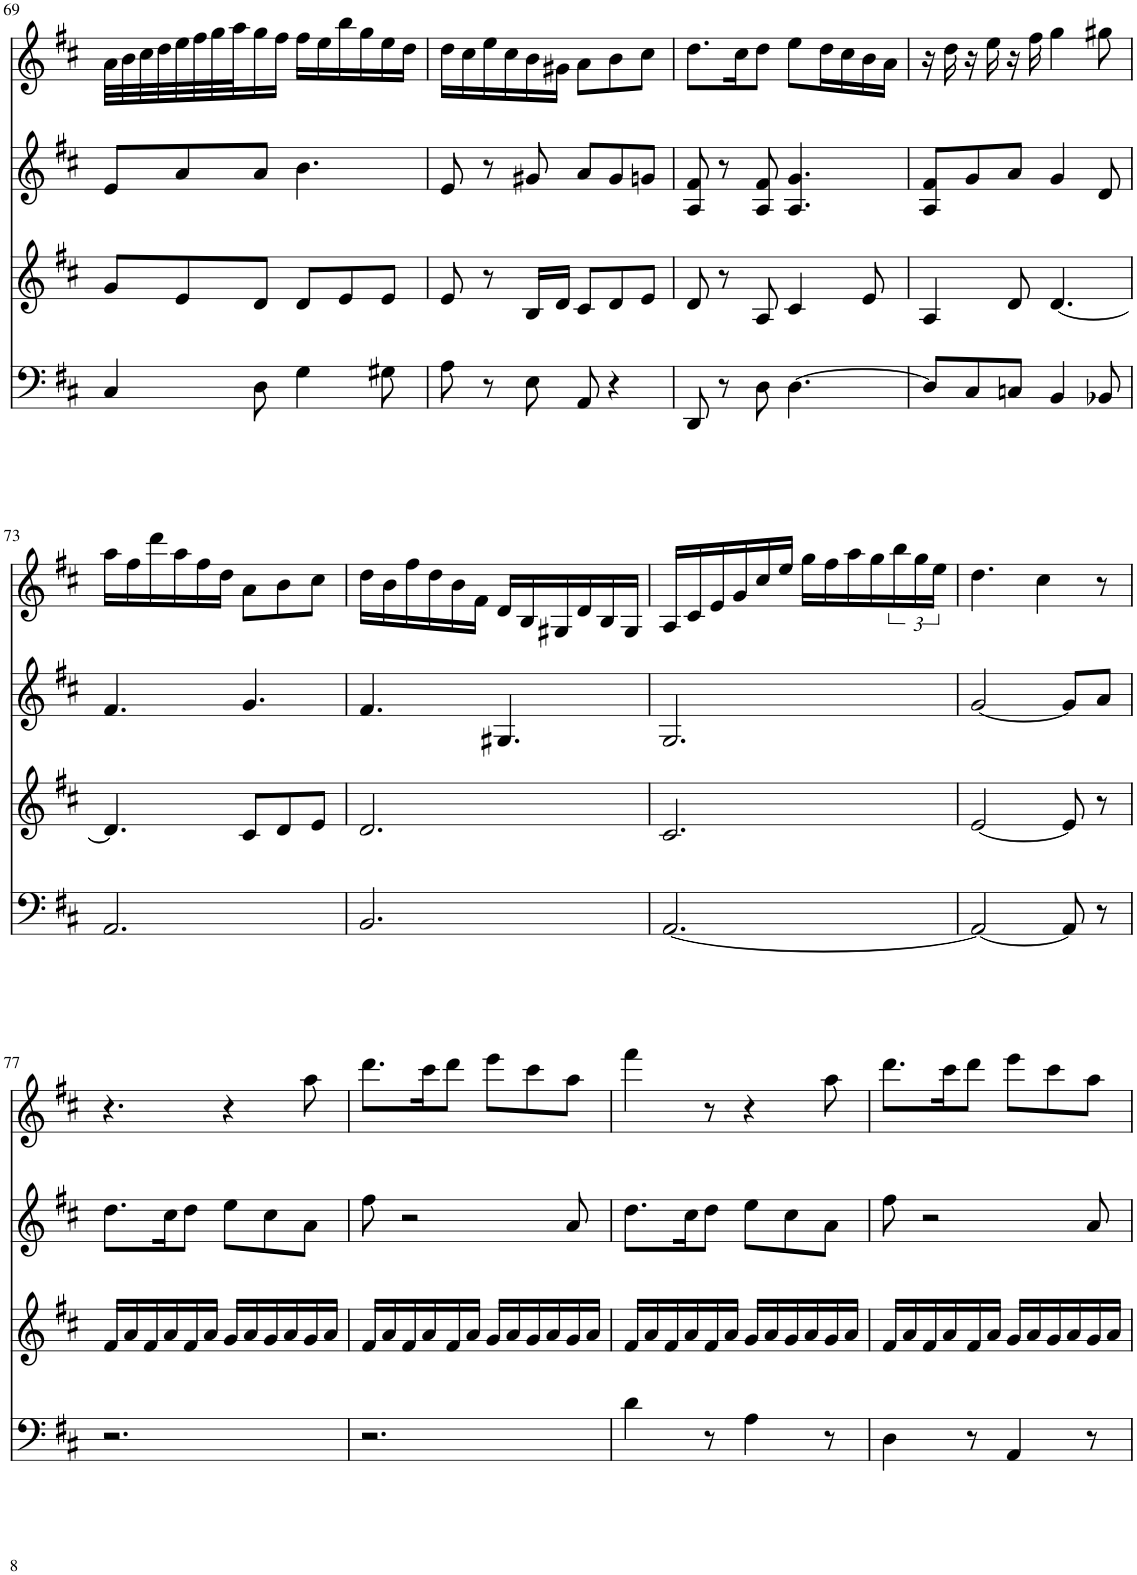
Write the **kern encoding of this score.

**kern	**kern	**kern	**kern
*part4	*part3	*part2	*part1
*staff4	*staff3	*staff2	*staff1
*I"Violoncello	*I"Viola	*I"Violin	*I"Violin
*I'Vc	*I'Vla	*I'Vln	*I'Vln
!!LO:PB:g=z
*clefF4	*clefG2	*clefG2	*clefG2
*k[f#c#]	*k[f#c#]	*k[f#c#]	*k[f#c#]
*M6/8	*M6/8	*M6/8	*M6/8
=69	=69	=69	=69
4C#/	8g/L	8e/L	32a\LLL
.	.	.	32b\
.	.	.	32cc#\
.	.	.	32dd\
.	8e/	8a/	32ee\
.	.	.	32ff#\
.	.	.	32gg\
.	.	.	32aa\J
8D\	8d/J	8a/J	16gg\
.	.	.	16ff#\JJ
4G\	8d/L	4.b\	16ff#\LL
.	.	.	16ee\
.	8e/	.	16bb\
.	.	.	16gg\
8G#X\	8e/J	.	16ee\
.	.	.	16dd\JJ
=70	=70	=70	=70
8A\	8e/	8e/	16dd\LL
.	.	.	16cc#\
8r	8r	8r	16ee\
.	.	.	16cc#\
8E\	16B/LL	8g#X/	16b\
.	16d/JJ	.	16g#X\JJ
8AA/	8c#/L	8a/L	8a\L
4r	8d/	8g#/	8b\
.	8e/J	8gn/J	8cc#\J
=71	=71	=71	=71
8DD/	8d/	8A/ 8f#/	8.dd\L
8r	8r	8r	.
.	.	.	16cc#\K
8D\	8A/	8A/ 8f#/	8dd\J
[4.D\	4c#/	4.A/ 4.g/	8ee\L
.	.	.	16dd\L
.	.	.	16cc#\
.	8e/	.	16b\
.	.	.	16a\JJ
=72	=72	=72	=72
8D/L]	4A/	8A/ 8f#/L	16r
.	.	.	16dd\
8C#/	.	8g/	16r
.	.	.	16ee\
8Cn/J	8d/	8a/J	16r
.	.	.	16ff#\
4BB/	[4.d/	4g/	4gg\
8BB-X/	.	8d/	8gg#X\
!!LO:LB:g=z
=73	=73	=73	=73
2.AA/	4.d/]	4.f#/	16aa\LL
.	.	.	16ff#\
.	.	.	16ddd\
.	.	.	16aa\
.	.	.	16ff#\
.	.	.	16dd\JJ
.	8c#/L	4.g/	8a\L
.	8d/	.	8b\
.	8e/J	.	8cc#\J
=74	=74	=74	=74
2.BB/	2.d/	4.f#/	16dd\LL
.	.	.	16b\
.	.	.	16ff#\
.	.	.	16dd\
.	.	.	16b\
.	.	.	16f#\JJ
.	.	4.G#X/	16d/LL
.	.	.	16B/
.	.	.	16G#X/
.	.	.	16d/
.	.	.	16B/
.	.	.	16G#/JJ
=75	=75	=75	=75
[2.AA/	2.c#/	2.G/	16A/LL
.	.	.	16c#/
.	.	.	16e/
.	.	.	16g/
.	.	.	16cc#/
.	.	.	16ee/JJ
.	.	.	16gg\LL
.	.	.	16ff#\
.	.	.	16aa\
.	.	.	16gg\
.	.	.	24bb\
.	.	.	24gg\
.	.	.	24ee\JJ
=76	=76	=76	=76
2AA/_	[2e/	[2g/	4.dd\
.	.	.	4cc#\
8AA/]	8e/]	8g/L]	.
8r	8r	8a/J	8r
!!LO:LB:g=z
=77	=77	=77	=77
2.r	16f#/LL	8.dd\L	4.r
.	16a/	.	.
.	16f#/	.	.
.	16a/	16cc#\K	.
.	16f#/	8dd\J	.
.	16a/JJ	.	.
.	16g/LL	8ee\L	4r
.	16a/	.	.
.	16g/	8cc#\	.
.	16a/	.	.
.	16g/	8a\J	8aa\
.	16a/JJ	.	.
=78	=78	=78	=78
2.r	16f#/LL	8ff#\	8.ddd\L
.	16a/	.	.
.	16f#/	2r	.
.	16a/	.	16ccc#\K
.	16f#/	.	8ddd\J
.	16a/JJ	.	.
.	16g/LL	.	8eee\L
.	16a/	.	.
.	16g/	.	8ccc#\
.	16a/	.	.
.	16g/	8a/	8aa\J
.	16a/JJ	.	.
=79	=79	=79	=79
4d\	16f#/LL	8.dd\L	4fff#\
.	16a/	.	.
.	16f#/	.	.
.	16a/	16cc#\K	.
8r	16f#/	8dd\J	8r
.	16a/JJ	.	.
4A\	16g/LL	8ee\L	4r
.	16a/	.	.
.	16g/	8cc#\	.
.	16a/	.	.
8r	16g/	8a\J	8aa\
.	16a/JJ	.	.
=80	=80	=80	=80
4D\	16f#/LL	8ff#\	8.ddd\L
.	16a/	.	.
.	16f#/	2r	.
.	16a/	.	16ccc#\K
8r	16f#/	.	8ddd\J
.	16a/JJ	.	.
4AA/	16g/LL	.	8eee\L
.	16a/	.	.
.	16g/	.	8ccc#\
.	16a/	.	.
8r	16g/	8a/	8aa\J
.	16a/JJ	.	.
=	=	=	=
*-	*-	*-	*-
